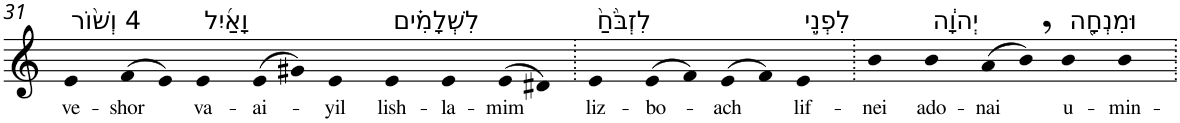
**kern	**text
*part1	*part1
*staff1	*staff1
*I"Piano	*
*I'Pno	*
!!LO:PB:g=z
*clefG2	*
*k[]	*
=31	=31
!LO:TX:a:t=4 וְשׁ֨וֹר	!
!	!LO:LY:b
4e	ve-
!	!LO:LY:b
(>8f	-shor
8e)	.
!LO:TX:a:t=וָאַ֜יִל	!
!	!LO:LY:b
4e	va-
!	!LO:LY:b
(>8e	-ai-
8g#X)	.
!	!LO:LY:b
4e	-yil
!LO:TX:a:t=לִשְׁלָמִ֗ים	!
!	!LO:LY:b
4e	lish-
!	!LO:LY:b
4e	-la-
!	!LO:LY:b
(>8e	-mim
8d#X)	.
=32.	=32.
!LO:TX:a:t=לִזְבֹּ֙חַ֙	!
!	!LO:LY:b
4e	liz-
!	!LO:LY:b
(>8e	-bo-
8f)	.
!	!LO:LY:b
(>8e	-ach
8f)	.
!LO:TX:a:t=לִפְנֵ֣י	!
!	!LO:LY:b
4e	lif-
=33.	=33.
!	!LO:LY:b
4b	-nei
!LO:TX:a:t=יְהוָ֔ה	!
!	!LO:LY:b
4b	ado-
!	!LO:LY:b
(>8a	-nai
8b,)	.
!LO:TX:a:t=וּמִנְחָ֖ה	!
!	!LO:LY:b
4b	u-
!	!LO:LY:b
4b	-min-
=.	=.
*-	*-
